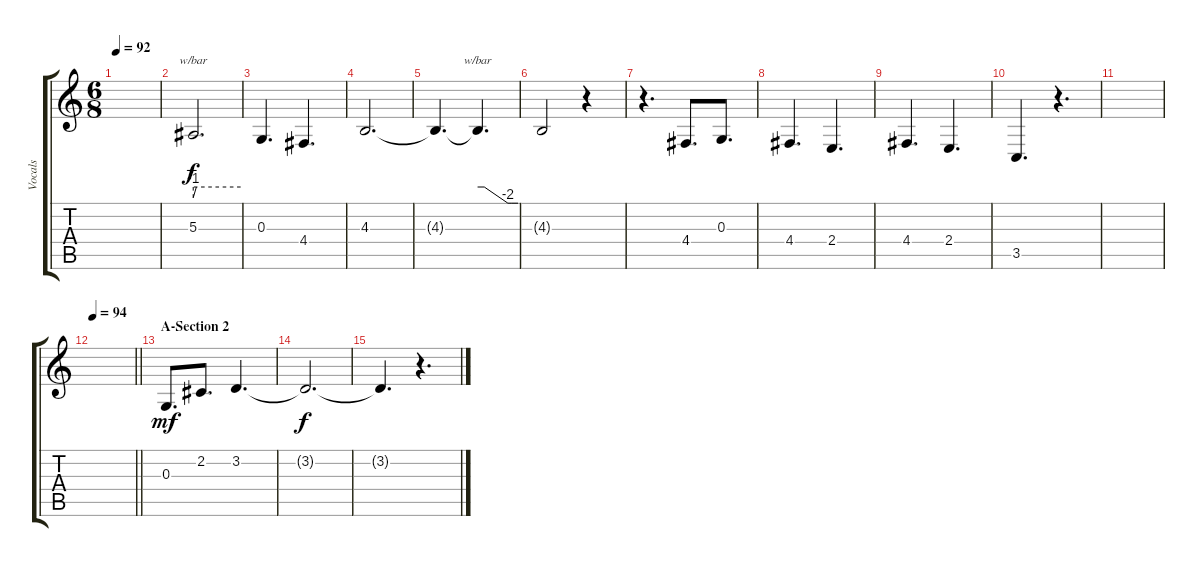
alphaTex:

\track ("Vocals" "Vocals") {instrument flute bank 255}
\staff {score tabs}
\tuning (E4 B3 G3 D3 A2 E2) {hide}
\ts (6 8)
\tempo 92
\clef g2
\ks c
|
5.3.2{d tbe (custom default 0 -4 4 0 60 0)} |
0.3.4{d} 4.4.4{d} |
4.3.2{d} |
4.3{t}.4{d} 4.3{t}.4{d tbe (custom default 0 0 10 0 45 -8 50 -8 60 -8)} |
4.3{t}.2 r.4 |
r.4{d} 4.4.8{d beam merge} 0.3.8{d} |
4.4.4{d} 2.4.4{d} |
4.4.4{d} 2.4.4{d} |
3.5.4{d} r.4{d} |
|
\tempo 94
\barLineRight lightlight
|
\section ("" "A-Section 2")
0.3.8{d dy mf} 2.2.8{d beam merge} 3.2.4{d} |
3.2{t}.2{d dy f} |
3.2{t}.4{d} r.4{d}
